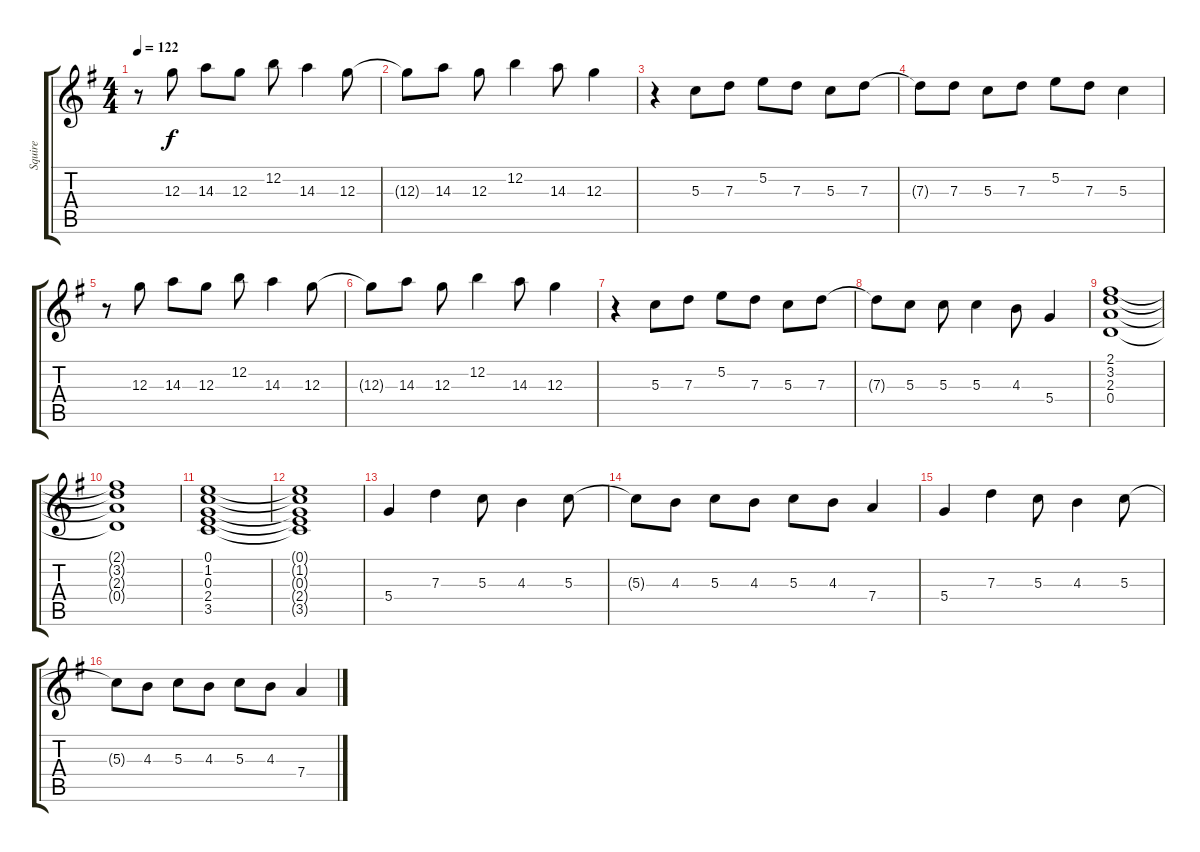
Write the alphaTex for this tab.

\track ("Squire" "Squire") {instrument electricguitarclean}
\staff {score tabs}
\tuning (E4 B3 G3 D3 A2 E2) {hide}
\ts (4 4)
\tempo 122
\clef g2
\ks g
r.8{dy f} 12.3.8 14.3.8 12.3.8 12.2.8 14.3.4 12.3.8 |
12.3{t}.8 14.3.8 12.3.8 12.2.4 14.3.8 12.3.4 |
r.4 5.3.8 7.3.8 5.2.8 7.3.8 5.3.8 7.3.8 |
7.3{t}.8 7.3.8 5.3.8 7.3.8 5.2.8 7.3.8 5.3.4 |
r.8 12.3.8 14.3.8 12.3.8 12.2.8 14.3.4 12.3.8 |
12.3{t}.8 14.3.8 12.3.8 12.2.4 14.3.8 12.3.4 |
r.4 5.3.8 7.3.8 5.2.8 7.3.8 5.3.8 7.3.8 |
7.3{t}.8 5.3.8 5.3.8 5.3.4 4.3.8 5.4.4 |
(2.1 3.2 2.3 0.4).1 |
(2.1{t} 3.2{t} 2.3{t} 0.4{t}).1 |
(0.1 1.2 0.3 2.4 3.5).1 |
(0.1{t} 1.2{t} 0.3{t} 2.4{t} 3.5{t}).1 |
5.4.4 7.3.4 5.3.8 4.3.4 5.3.8 |
5.3{t}.8 4.3.8 5.3.8 4.3.8 5.3.8 4.3.8 7.4.4 |
5.4.4 7.3.4 5.3.8 4.3.4 5.3.8 |
5.3{t}.8 4.3.8 5.3.8 4.3.8 5.3.8 4.3.8 7.4.4
